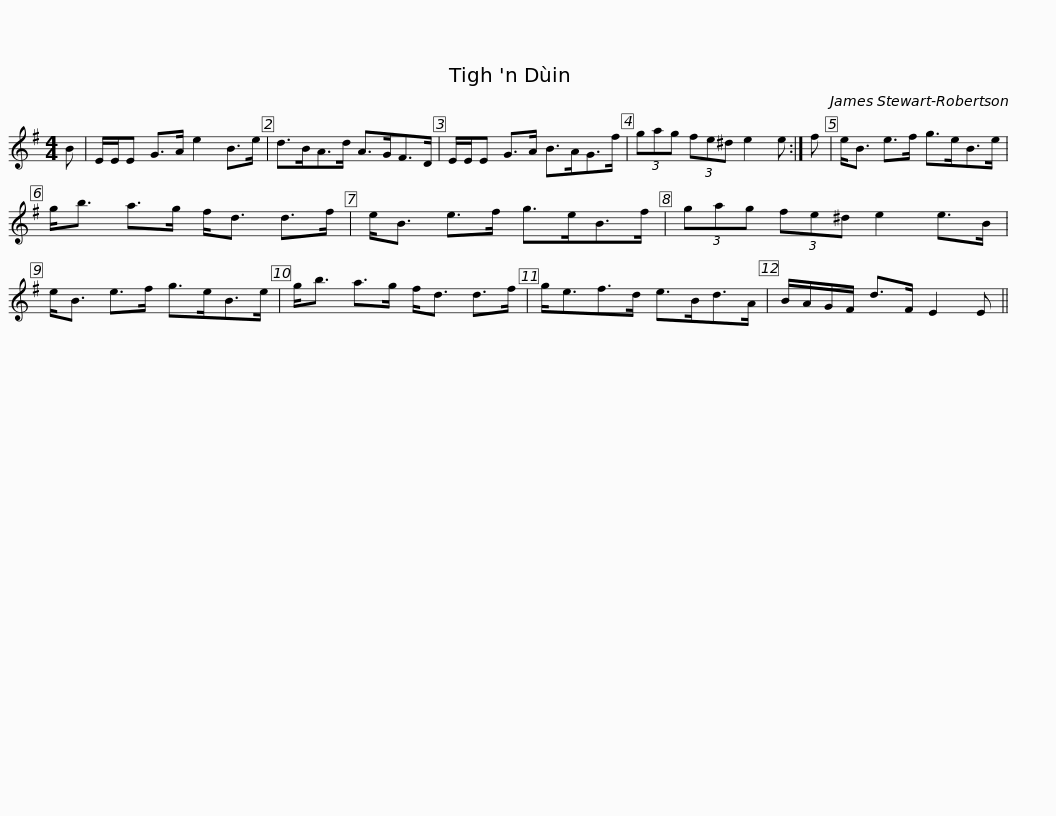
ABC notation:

X:1
L:1/8
M:4/4
I:linebreak $
K:Emin
V:1 treble
V:1
 B | E/E/E G>A e2 B>e | d>BA>d A>GF>D | E/E/E G>A B>AG>f | (3gag (3fe^d e2 e :| %5
 f |$ e<B e>f g>eB>e | g<b a>g f<d d>f | e<B e>f g>eB>f | (3gag (3fe^d e2 e>B |$ %10
 e<B e>f g>eB>e | g<b a>g f<d d>f | g<ef>d e>Bd>A | B/A/G/F/ d>F E2 E || %14
